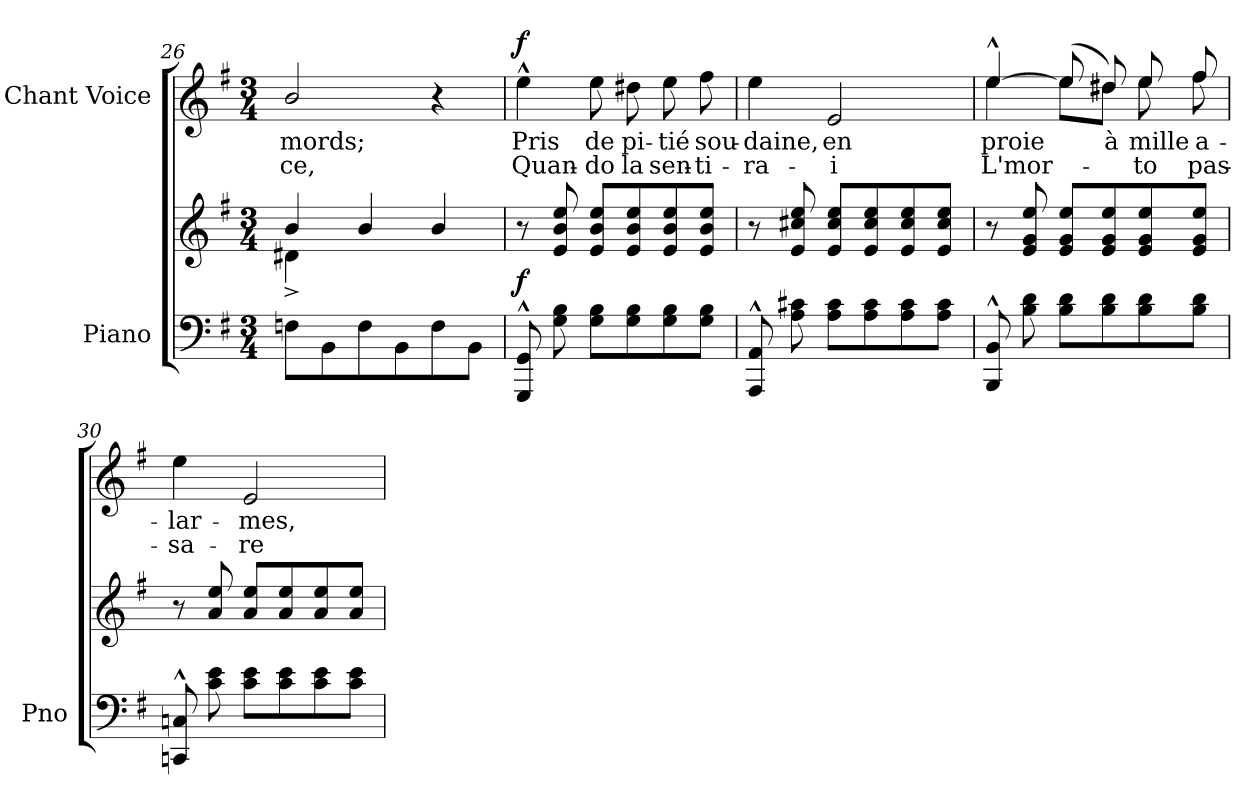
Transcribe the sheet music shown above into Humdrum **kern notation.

**kern	**kern	**dynam	**kern	**text	**text	**dynam
*part2	*part2	*part2	*part1	*part1	*part1	*part1
*staff3	*staff2	*staff2/3	*staff1	*staff1	*staff1	*staff1
*I"Piano	*	*	*I"Chant Voice	*	*	*
*I'Pno	*	*	*	*	*	*
*clefF4	*clefG2	*	*clefG2	*	*	*
*k[f#]	*k[f#]	*	*k[f#]	*	*	*
*M3/4	*M3/4	*	*M3/4	*	*	*
=26	=26	=26	=26	=26	=26	=26
*	*^	*	*	*	*	*
8Fn\L	4b/	4d#X^\	.	2b/	-mords;	-ce,	.
8BB\	.	.	.	.	.	.	.
8F\	4b/	2ryy	.	.	.	.	.
8BB\	.	.	.	.	.	.	.
8F\	4b/	.	.	4r	.	.	.
8BB\J	.	.	.	.	.	.	.
*	*v	*v	*	*	*	*	*
=27	=27	=27	=27	=27	=27	=27
!	!	!LO:DY:a=2	!	!	!	!LO:DY:a
8GGG/^^ 8GG/^^	8r	f	4ee^^\	Pris	Quan-	f
8G\ 8B\	8e/ 8b/ 8ee/	.	.	.	.	.
8G\ 8B\L	8e/ 8b/ 8ee/L	.	8ee\	de	-do	.
8G\ 8B\	8e/ 8b/ 8ee/	.	8dd#X\	pi-	la	.
8G\ 8B\	8e/ 8b/ 8ee/	.	8ee\	-tié	sen-	.
8G\ 8B\J	8e/ 8b/ 8ee/J	.	8ff#\	sou-	-ti-	.
=28	=28	=28	=28	=28	=28	=28
8AAA/^^ 8AA/^^	8r	.	4ee\	-daine,	-ra-	.
8A\ 8c#X\	8e/ 8cc#X/ 8ee/	.	.	.	.	.
8A\ 8c#\L	8e/ 8cc#/ 8ee/L	.	2e/	en	-i	.
8A\ 8c#\	8e/ 8cc#/ 8ee/	.	.	.	.	.
8A\ 8c#\	8e/ 8cc#/ 8ee/	.	.	.	.	.
8A\ 8c#\J	8e/ 8cc#/ 8ee/J	.	.	.	.	.
=29	=29	=29	=29	=29	=29	=29
*	*	*	*^	*	*	*
8BBB/^^ 8BB/^^	8r	.	[4ee^^/	4ee\	proie	L'mor-	.
8B\ 8d\	8e/ 8g/ 8ee/	.	.	.	.	.	.
8B\ 8d\L	8e/ 8g/ 8ee/L	.	(8ee/]	8ee\L	.	.	.
8B\ 8d\	8e/ 8g/ 8ee/	.	8dd#X/)	8dd#\J	à	.	.
8B\ 8d\	8e/ 8g/ 8ee/	.	8ee/	8ee\	mille	-to	.
8B\ 8d\J	8e/ 8g/ 8ee/J	.	8ff#/	8ff#\	a-	pas-	.
*	*	*	*v	*v	*	*	*
=30	=30	=30	=30	=30	=30	=30
8CCn/^^ 8Cn/^^	8r	.	4ee\	-lar-	-sa-	.
8c\ 8e\	8a/ 8ee/	.	.	.	.	.
8c\ 8e\L	8a/ 8ee/L	.	2e/	-mes,	-re	.
8c\ 8e\	8a/ 8ee/	.	.	.	.	.
8c\ 8e\	8a/ 8ee/	.	.	.	.	.
8c\ 8e\J	8a/ 8ee/J	.	.	.	.	.
=	=	=	=	=	=	=
*-	*-	*-	*-	*-	*-	*-
